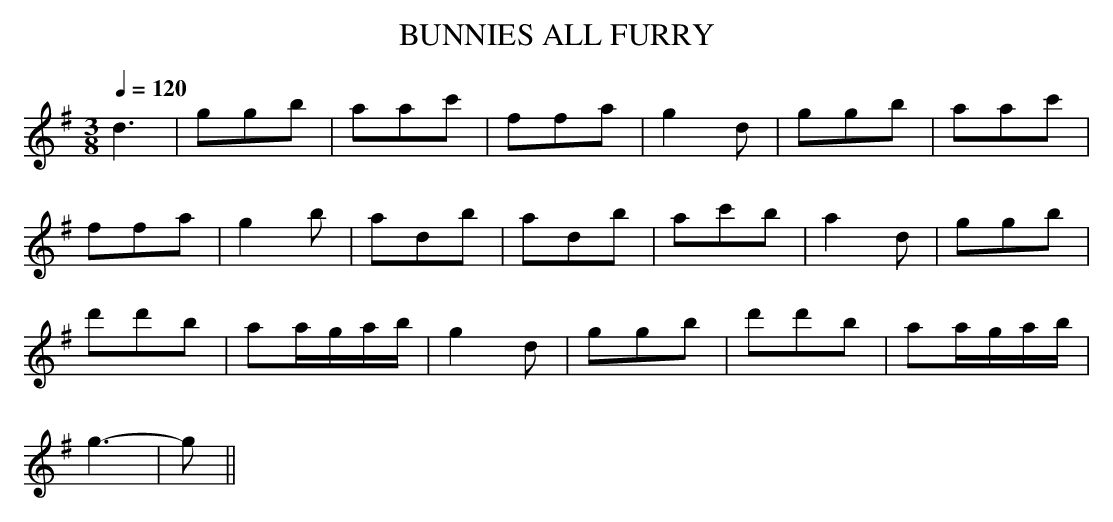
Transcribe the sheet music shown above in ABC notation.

X:1
T:BUNNIES ALL FURRY
M:3/8
Q:1/4=120
K:G
d6|g2g2b2|a2a2c'2|f2f2a2|g4d2|g2g2b2|a2a2c'2|
f2f2a2|g4b2|a2d2b2|a2d2b2|a2c'2b2|a4d2|g2g2b2|
d'2d'2b2|a2agab|g4d2|g2g2b2|d'2d'2b2|a2agab|
g6|-g2||
